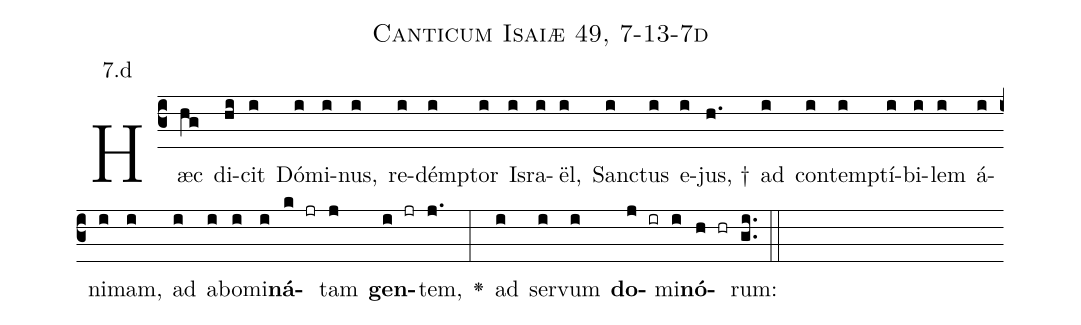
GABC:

name: Canticum Isaiæ 49, 7-13-7d;
annotation: 7.d;
%%
(c3)Hæc(hg) di(hi)cit(i) Dó(i)mi(i)nus,(i) re(i)dém(i)ptor(i) Is(i)ra(i)ël,(i) San(i)ctus(i) e(i)jus, †(h.) ad(i) con(i)tem(i)ptí(i)bi(i)lem(i) á(i)ni(i)mam,(i) ad(i) a(i)bo(i)mi(i)<b>ná</b>(k jr)tam(j) <b>gen</b>(i jr)tem,(j.) <v>\greheightstar</v>(:) ad(i) ser(i)vum(i) <b>do</b>(j ir)mi(i)<b>nó</b>(h hr)rum:(gi..) (::)


%E(i) u(i) o(j) u(i) a(h) e.(gi..) (::)
